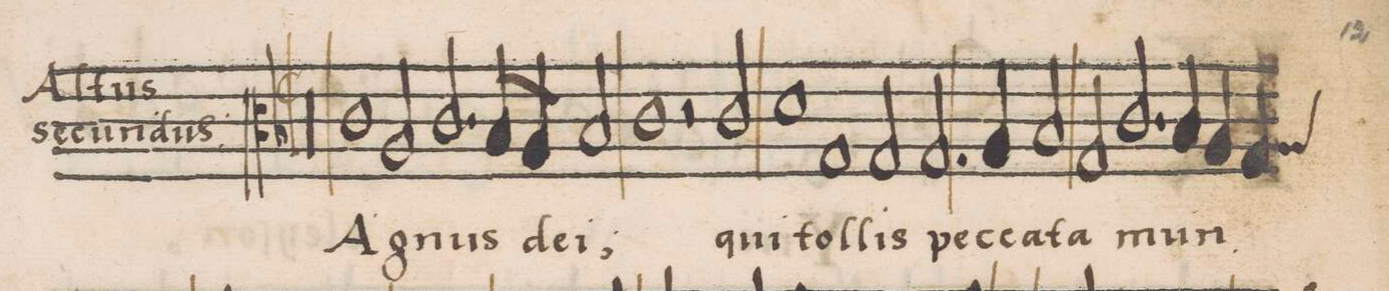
**kern	**text
*I"Altus secundus	*
*clefC3	*
0ryy	.
=2-	=2-
0ryy	.
=3-	=3-
0ryy	.
=4-	=4-
0ryy	.
=5-	=5-
0ryy	.
=6-	=6-
0ryy	.
=7-	=7-
0ryy	.
=8-	=8-
0ryy	.
=9-	=9-
0ryy	.
=10-	=10-
0ryy	.
=11-	=11-
0ryy	.
=12-	=12-
0ryy	.
=13-	=13-
0ryy	.
=14-	=14-
0ryy	.
=15-	=15-
0ryy	.
=16-	=16-
0ryy	.
=17-	=17-
0ryy	.
=18-	=18-
0ryy	.
=19-	=19-
0ryy	.
=20-	=20-
0ryy	.
=21-	=21-
0ryy	.
=22-	=22-
0ryy	.
=23-	=23-
0ryy	.
=24-	=24-
0ryy	.
=25-	=25-
0ryy	.
=26-	=26-
0ryy	.
=27-	=27-
0ryy	.
=28-	=28-
0ryy	.
=29-	=29-
0ryy	.
=30-	=30-
0ryy	.
=31-	=31-
0ryy	.
=32||	=32||
0ryy	.
=33-	=33-
0ryy	.
=34-	=34-
0ryy	.
=35-	=35-
0ryy	.
=36-	=36-
0ryy	.
=37-	=37-
0ryy	.
=38-	=38-
0ryy	.
=39-	=39-
0ryy	.
=40-	=40-
0ryy	.
=41-	=41-
0ryy	.
=42-	=42-
0ryy	.
=43-	=43-
0ryy	.
=44-	=44-
0ryy	.
=45-	=45-
0ryy	.
=46-	=46-
0ryy	.
=47-	=47-
0ryy	.
=48-	=48-
0ryy	.
=49-	=49-
0ryy	.
=50-	=50-
0ryy	.
=51-	=51-
0ryy	.
=52-	=52-
0ryy	.
=53-	=53-
0ryy	.
=54-	=54-
0ryy	.
=55-	=55-
0ryy	.
=56-	=56-
0ryy	.
=57-	=57-
0ryy	.
=58-	=58-
0ryy	.
=59-	=59-
0ryy	.
=60-	=60-
0ryy	.
=61-	=61-
0ryy	.
=62-	=62-
0ryy	.
=63-	=63-
0ryy	.
=64-	=64-
0ryy	.
=65-	=65-
0ryy	.
=66-	=66-
0ryy	.
=67||	=67||
*k[b-]	*
*M2/1	*
*met(C|)	*
00r	.
=68-	=68-
=69-	=69-
1c	A-
2A/	-gnus
2.c/	de-
=70-	=70-
8B-/L	.
8A/J	.
2B-/	-i;
1c	.
=71-	=71-
2r	.
2c/	qui
1d	tol-
=72-	=72-
1G	-lis
2G/	pec-
2.G/	-ca-
=73-	=73-
4A/	.
2B-/	.
2G/	-ta
2.c/	mun-
=74-	=74-
4B-/	.
4A/	.
*custos:A	*
4G/	.
*-	*-
